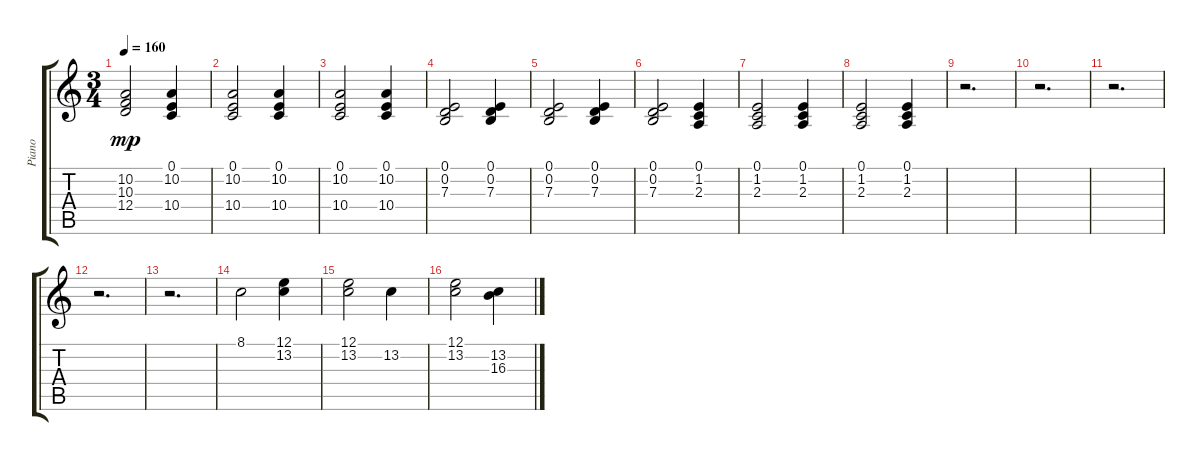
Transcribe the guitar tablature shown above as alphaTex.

\track ("Piano" "Piano") {instrument electricgrandpiano}
\staff {score tabs}
\tuning (E4 B3 G3 D3 A2 E2) {hide}
\ts (3 4)
\tempo 160
\clef g2
\ks c
(10.2 10.3 12.4).2{dy mp} (0.1 10.2 10.4).4 |
(0.1 10.2 10.4).2 (0.1 10.2 10.4).4 |
(0.1 10.2 10.4).2 (0.1 10.2 10.4).4 |
(0.1 0.2 7.3).2{instrument electricgrandpiano} (0.1 0.2 7.3).4 |
(0.1 0.2 7.3).2 (0.1 0.2 7.3).4 |
(0.1 0.2 7.3).2 (0.1 1.2 2.3).4 |
(0.1 1.2 2.3).2 (0.1 1.2 2.3).4 |
(0.1 1.2 2.3).2 (0.1 1.2 2.3).4 |
r.2{d} |
r.2{d} |
r.2{d} |
r.2{d} |
r.2{d} |
8.1.2{balance 2 instrument electricgrandpiano} (12.1 13.2).4 |
(12.1 13.2).2 13.2.4 |
(12.1 13.2).2 (13.2 16.3).4
